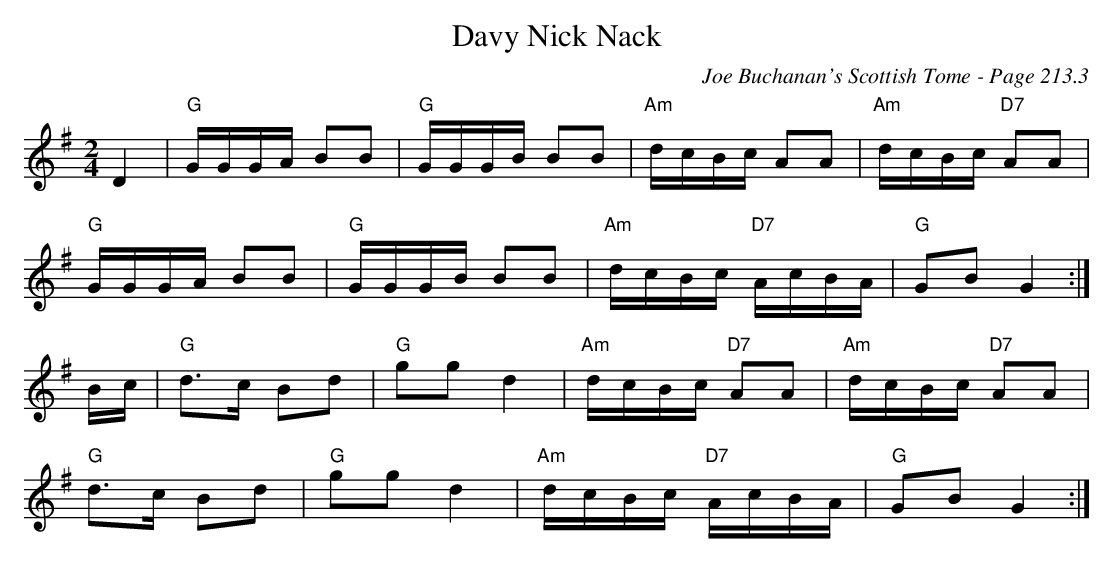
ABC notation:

X:1
T:Davy Nick Nack
C:Joe Buchanan's Scottish Tome - Page 213.3
L:1/8
M:2/4
K:G
D2 | "G"G/G/G/A/ BB | "G"G/G/G/B/ BB | "Am"d/c/B/c/ AA | "Am"d/c/B/c/ "D7"AA |
"G"G/G/G/A/ BB | "G"G/G/G/B/ BB | "Am"d/c/B/c/ "D7"A/c/B/A/ | "G"GB G2 :|
B/c/ | "G"d>c Bd | "G"gg d2 | "Am"d/c/B/c/ "D7"AA | "Am"d/c/B/c/ "D7"AA |
"G"d>c Bd | "G"gg d2 | "Am"d/c/B/c/ "D7"A/c/B/A/ | "G"GB G2 :|
